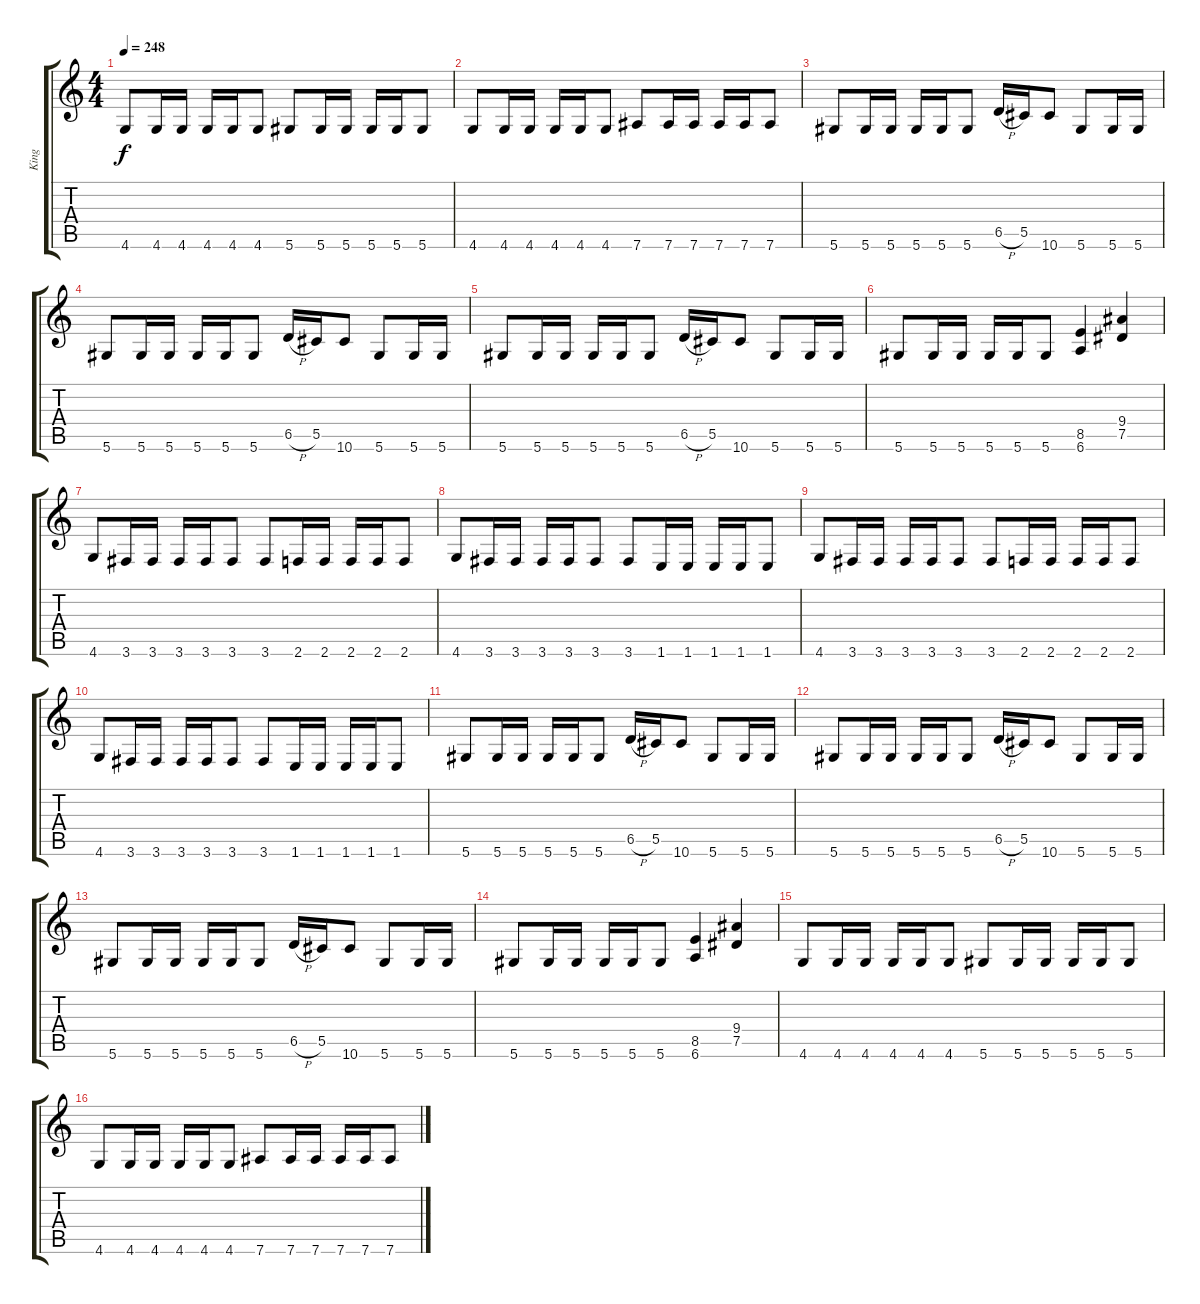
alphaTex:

\track ("King" "King") {instrument distortionguitar}
\staff {score tabs}
\tuning (Eb4 Bb3 Gb3 Db3 Ab2 Eb2) {hide}
\ts (4 4)
\tempo 248
\clef g2
\ks c
4.6.8{dy f} 4.6.16 4.6.16 4.6.16 4.6.16 4.6.8 5.6.8 5.6.16 5.6.16 5.6.16 5.6.16 5.6.8 |
4.6.8 4.6.16 4.6.16 4.6.16 4.6.16 4.6.8 7.6.8 7.6.16 7.6.16 7.6.16 7.6.16 7.6.8 |
5.6.8 5.6.16 5.6.16 5.6.16 5.6.16 5.6.8 6.5{h}.16 5.5.16 10.6.8 5.6.8 5.6.16 5.6.16 |
5.6.8 5.6.16 5.6.16 5.6.16 5.6.16 5.6.8 6.5{h}.16 5.5.16 10.6.8 5.6.8 5.6.16 5.6.16 |
5.6.8 5.6.16 5.6.16 5.6.16 5.6.16 5.6.8 6.5{h}.16 5.5.16 10.6.8 5.6.8 5.6.16 5.6.16 |
5.6.8 5.6.16 5.6.16 5.6.16 5.6.16 5.6.8 (8.5 6.6).4 (9.4 7.5).4 |
4.6.8 3.6.16 3.6.16 3.6.16 3.6.16 3.6.8 3.6.8 2.6.16 2.6.16 2.6.16 2.6.16 2.6.8 |
4.6.8 3.6.16 3.6.16 3.6.16 3.6.16 3.6.8 3.6.8 1.6.16 1.6.16 1.6.16 1.6.16 1.6.8 |
4.6.8 3.6.16 3.6.16 3.6.16 3.6.16 3.6.8 3.6.8 2.6.16 2.6.16 2.6.16 2.6.16 2.6.8 |
4.6.8 3.6.16 3.6.16 3.6.16 3.6.16 3.6.8 3.6.8 1.6.16 1.6.16 1.6.16 1.6.16 1.6.8 |
5.6.8 5.6.16 5.6.16 5.6.16 5.6.16 5.6.8 6.5{h}.16 5.5.16 10.6.8 5.6.8 5.6.16 5.6.16 |
5.6.8 5.6.16 5.6.16 5.6.16 5.6.16 5.6.8 6.5{h}.16 5.5.16 10.6.8 5.6.8 5.6.16 5.6.16 |
5.6.8 5.6.16 5.6.16 5.6.16 5.6.16 5.6.8 6.5{h}.16 5.5.16 10.6.8 5.6.8 5.6.16 5.6.16 |
5.6.8 5.6.16 5.6.16 5.6.16 5.6.16 5.6.8 (8.5 6.6).4 (9.4 7.5).4 |
4.6.8 4.6.16 4.6.16 4.6.16 4.6.16 4.6.8 5.6.8 5.6.16 5.6.16 5.6.16 5.6.16 5.6.8 |
4.6.8 4.6.16 4.6.16 4.6.16 4.6.16 4.6.8 7.6.8 7.6.16 7.6.16 7.6.16 7.6.16 7.6.8
